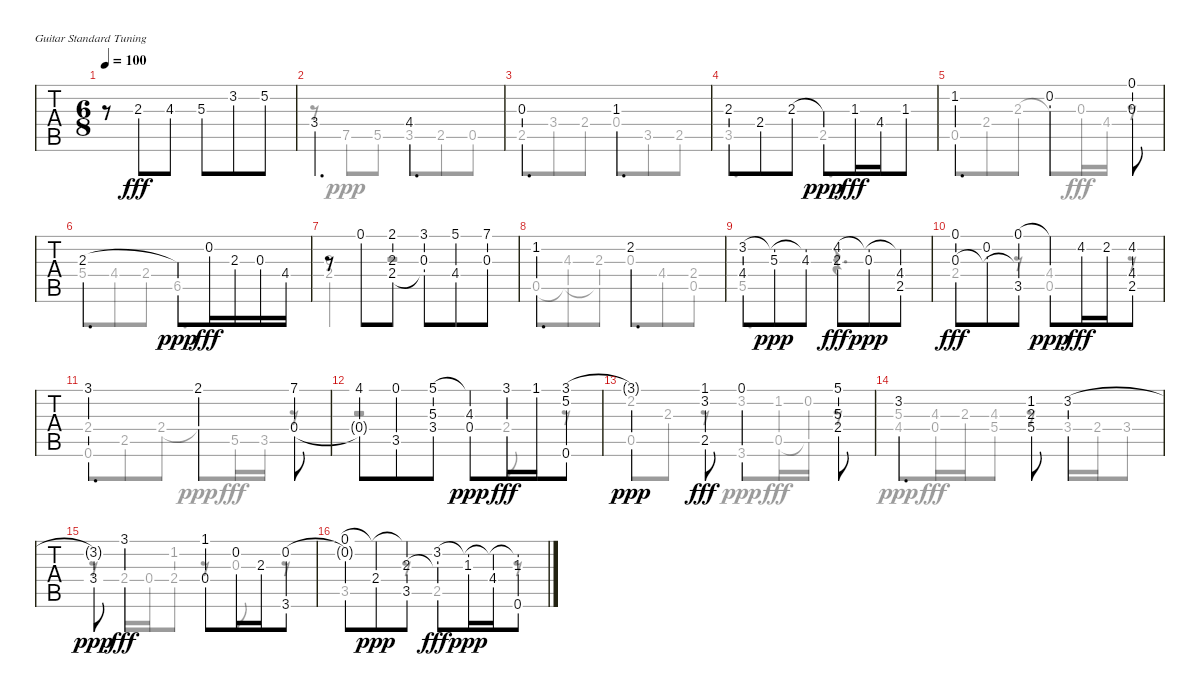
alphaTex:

\bracketExtendMode groupsimilarinstruments
\singleTrackTrackNamePolicy hidden
\firstSystemTrackNameOrientation horizontal
\otherSystemsTrackNameOrientation horizontal
\track ("G1 Untitled" "G1 Untitle") {instrument acousticguitarnylon}
\staff {tabs}
\tuning (E4 B3 G3 D3 A2 E2)
\voice
\ts (6 8)
\tempo 100
\clef g2
\ks c
r.8{dy fff instrument acousticguitarnylon} 2.3.8 4.3.8 5.3.8 3.2.8 5.2.8 |
3.4.4{d} 4.4.4{d} |
0.3.4{d} 1.3.4{d} |
2.3.8 2.4.8 2.3.8 2.3{t}.8{dy ppp} 1.3.16{dy fff} 4.4.16 1.3.8 |
1.2.4{d} 0.2.4 (0.1 0.3).8 |
2.3.4{d} 2.3{t}.8{dy ppp} 0.2.16{dy fff} 2.3.16 0.3.16 4.4.16 |
r.8 0.1.8 (2.1 2.3 2.4).8 (3.1 0.3 2.4{t}).8 (5.1 4.4).8 (7.1 0.3).8 |
1.2.4{d} 2.2.4{d} |
(3.2 4.4).8 (3.2{t} 5.3).8{dy ppp} (3.2{t} 4.3).8 (4.2 2.3).8{dy fff} (4.2{t} 0.3).8{dy ppp} (4.2{t} 4.4 2.5).8 |
(0.1 0.3).8{dy fff} (0.2 0.3{t}).8 (0.1 0.3{t} 3.5).8 0.1{t}.8{dy ppp} 4.2.16{dy fff} 2.2.16 (4.2 4.4 2.5).8 |
3.1.4{d} 2.1.4 (7.1 0.4).8 |
(4.1 0.4{t}).8 (0.1 3.5).8 (5.1 5.3 3.4).8 (5.1{t} 4.3 0.4).8{dy ppp} 3.1.16{dy fff} 1.1.16 (3.1 5.2 0.6).8 |
3.1{t}.4{dy ppp} (1.1 3.2 2.5).8{dy fff} 0.1.4 (5.1 5.3 2.4).8 |
3.2.4{d} (1.2 2.3 5.4).8 3.2.4 |
(3.2{t} 3.4).8{dy ppp} 3.1.4{dy fff} (1.1 0.4).8 0.2.16 2.3.16 (0.2 3.6).8 |
(0.1 0.2{t}).8 (0.1{t} 2.4).8{dy ppp} (0.1{t} 2.3 3.5).8 (3.2 2.3{t}).8{dy fff} (3.2{t} 1.3).16{dy ppp} (3.2{t} 4.4).16 (3.2{t} 1.3 0.6).8
\voice
\clef g2
\ottava regular
\simile none
\ks c
|
r.8 7.5.8 5.5.8 3.5.8 2.5.8 0.5.8 |
2.5.8 3.4.8 2.4.8 0.4.8 3.5.8 2.5.8 |
3.5.4{d} 2.5.4{d} |
0.5.8 2.4.8 2.3.8 2.3{t}.8{dy ppp} 0.3.16{dy fff} 4.4.16 r.8 |
5.4.8 4.4.8 2.4.8 6.5.4{d} |
(0.3 2.4).4 r.2 |
0.5.8 (4.3 0.5{t}).8 (2.3 0.5{t}).8 0.3.8 4.4.8 (2.4 0.5).8 |
5.5.4{d} r.4{d} |
2.4.4 r.8 (4.4 0.5).4 r.8 |
(2.4 0.6).8 2.5.8 2.4.8 2.4{t}.8{dy ppp} 5.5.16{dy fff} 3.5.16 r.8 |
r.2 2.4.8 r.8 |
(2.2 0.5).8 2.3.8 r.8 (3.2 3.6).8{dy ppp} (1.2 0.5).16{dy fff} (0.2 0.5{t}).16 r.8 |
(5.3 4.4).8{dy ppp} (4.3 0.4).16{dy fff} 2.3.16 (4.3 5.4).8 r.8 3.4.16 2.4.16 3.4.8 |
r.8 2.4.16 0.4.16 (1.2 2.4).8 r.8 0.3.8 r.8 |
3.5.4 r.8 2.5.4 r.8
